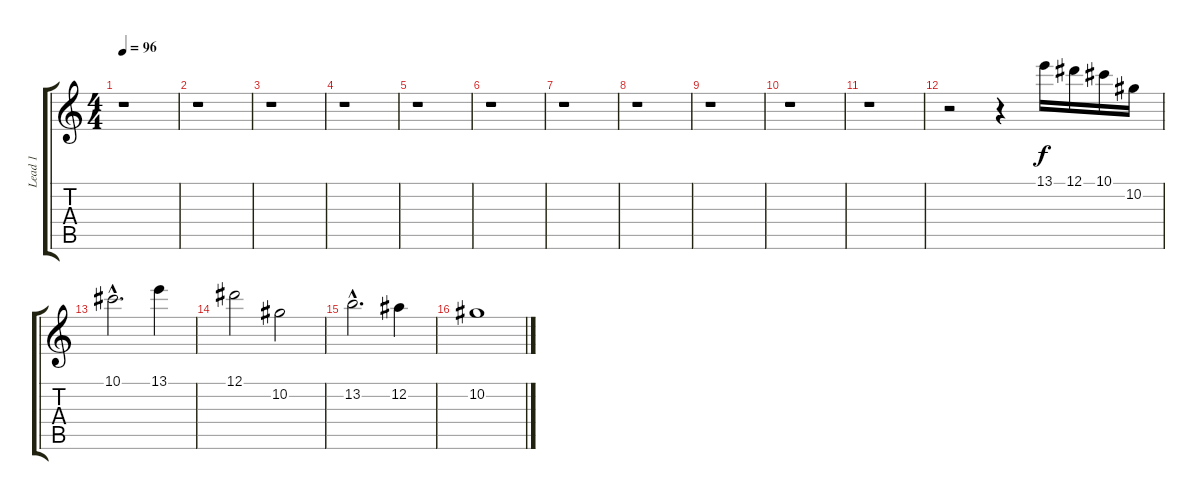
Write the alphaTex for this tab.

\track ("Lead 1" "Lead 1") {instrument overdrivenguitar}
\staff {score tabs}
\tuning (Eb4 Bb3 Gb3 Db3 Ab2 Eb2) {hide}
\ts (4 4)
\tempo 96
\clef g2
\ks c
r.1{dy f instrument overdrivenguitar} |
r.1 |
r.1 |
r.1 |
r.1 |
r.1 |
r.1 |
r.1 |
r.1 |
r.1 |
r.1 |
r.2{volume 12} r.4 13.1.16 12.1.16 10.1.16 10.2.16 |
\section ("" "")
10.1{hac}.2{d} 13.1.4 |
12.1.2 10.2.2 |
13.2{hac}.2{d} 12.2.4 |
10.2.1
